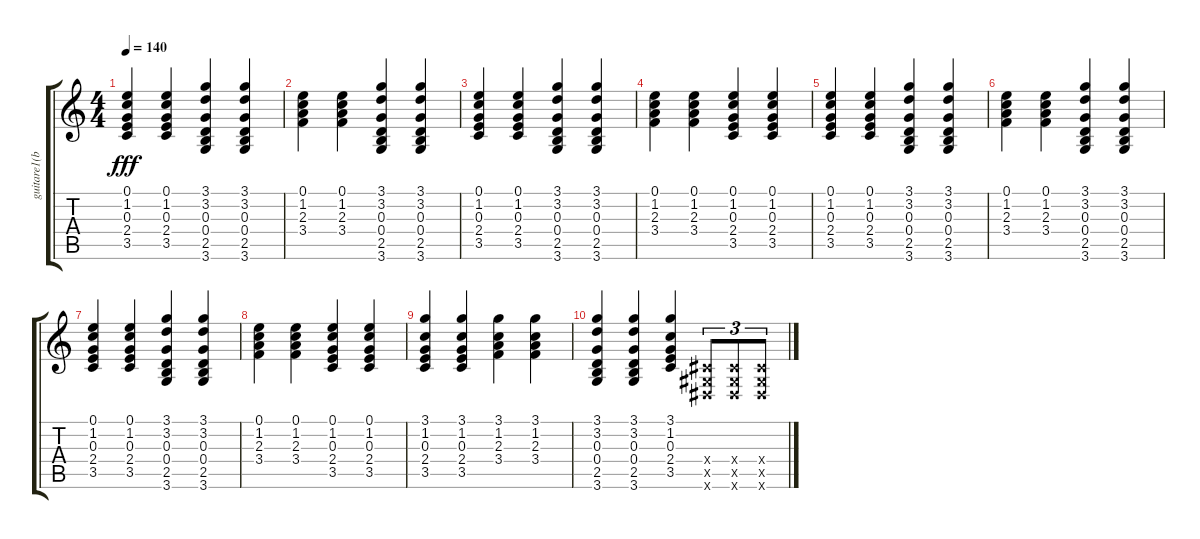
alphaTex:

\track ("guitare1(billy joe)" "guitare1(b") {instrument acousticguitarsteel}
\staff {score tabs}
\tuning (E4 B3 G3 D3 A2 E2) {hide}
\ts (4 4)
\tempo 140
\clef g2
\ks c
(0.1 1.2 0.3 2.4 3.5).4{dy fff} (0.1 1.2 0.3 2.4 3.5).4 (3.1 3.2 0.3 0.4 2.5 3.6).4 (3.1 3.2 0.3 0.4 2.5 3.6).4 |
(0.1 1.2 2.3 3.4).4 (0.1 1.2 2.3 3.4).4 (3.1 3.2 0.3 0.4 2.5 3.6).4 (3.1 3.2 0.3 0.4 2.5 3.6).4 |
(0.1 1.2 0.3 2.4 3.5).4 (0.1 1.2 0.3 2.4 3.5).4 (3.1 3.2 0.3 0.4 2.5 3.6).4 (3.1 3.2 0.3 0.4 2.5 3.6).4 |
(0.1 1.2 2.3 3.4).4 (0.1 1.2 2.3 3.4).4 (0.1 1.2 0.3 2.4 3.5).4 (0.1 1.2 0.3 2.4 3.5).4 |
(0.1 1.2 0.3 2.4 3.5).4 (0.1 1.2 0.3 2.4 3.5).4 (3.1 3.2 0.3 0.4 2.5 3.6).4 (3.1 3.2 0.3 0.4 2.5 3.6).4 |
(0.1 1.2 2.3 3.4).4 (0.1 1.2 2.3 3.4).4 (3.1 3.2 0.3 0.4 2.5 3.6).4 (3.1 3.2 0.3 0.4 2.5 3.6).4 |
(0.1 1.2 0.3 2.4 3.5).4 (0.1 1.2 0.3 2.4 3.5).4 (3.1 3.2 0.3 0.4 2.5 3.6).4 (3.1 3.2 0.3 0.4 2.5 3.6).4 |
(0.1 1.2 2.3 3.4).4 (0.1 1.2 2.3 3.4).4 (0.1 1.2 0.3 2.4 3.5).4 (0.1 1.2 0.3 2.4 3.5).4 |
(3.1 1.2 0.3 2.4 3.5).4 (3.1 1.2 0.3 2.4 3.5).4 (3.1 1.2 2.3 3.4).4 (3.1 1.2 2.3 3.4).4 |
(3.1 3.2 0.3 0.4 2.5 3.6).4 (3.1 3.2 0.3 0.4 2.5 3.6).4 (3.1 1.2 0.3 2.4 3.5).4 (-1.4{x} -1.5{x} -1.6{x}).8{tu (3 2)} (-1.4{x} -1.5{x} -1.6{x}).8{tu (3 2)} (-1.4{x} -1.5{x} -1.6{x}).8{tu (3 2) volume 10}
